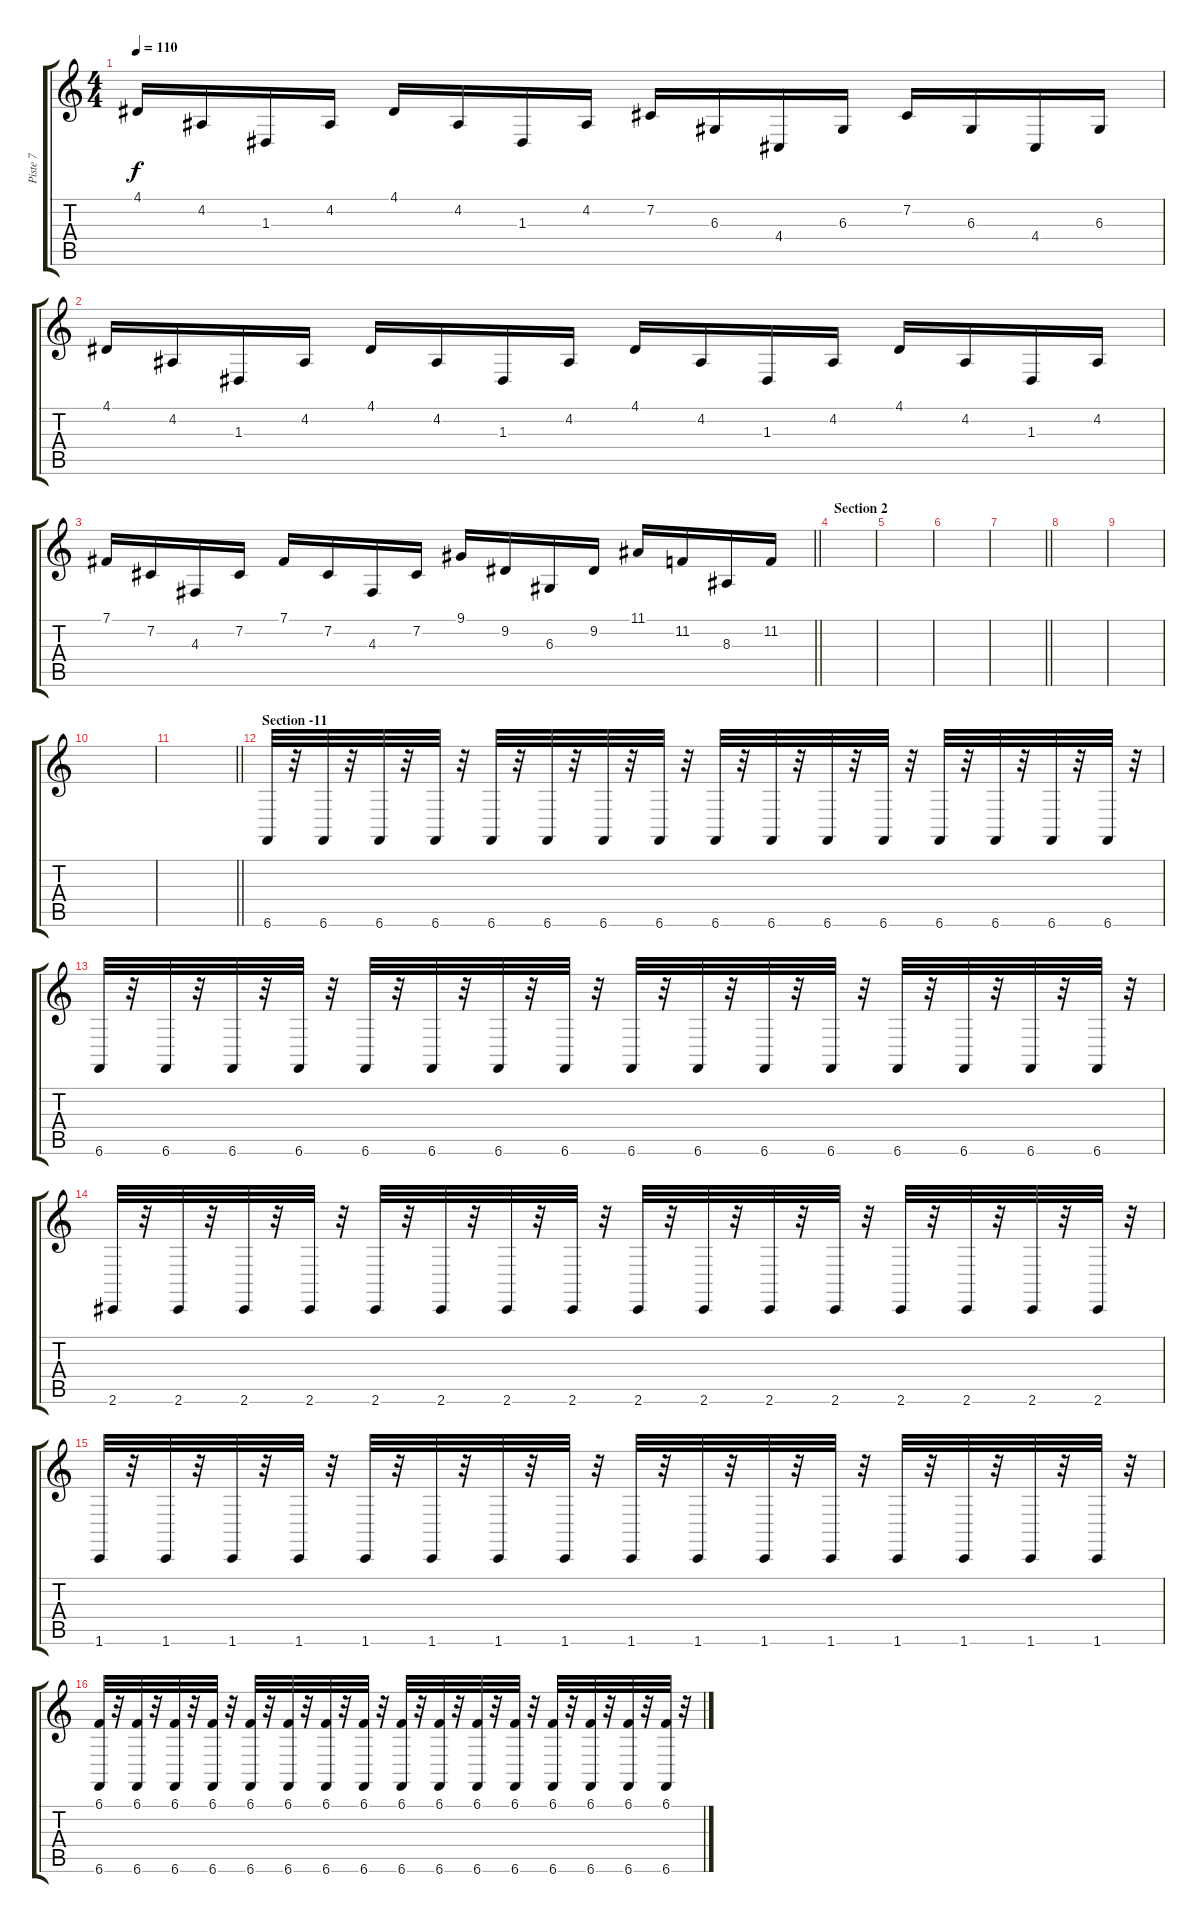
\track ("Piste 7" "Piste 7") {instrument lead2sawtooth}
\staff {score tabs}
\tuning (B3 Gb3 D3 A2 E2 B1) {hide}
\ts (4 4)
\tempo 110
\clef g2
\ks c
4.1.16{dy f} 4.2.16 1.3.16 4.2.16 4.1.16 4.2.16 1.3.16 4.2.16 7.2.16 6.3.16 4.4.16 6.3.16 7.2.16 6.3.16 4.4.16 6.3.16 |
4.1.16 4.2.16 1.3.16 4.2.16 4.1.16 4.2.16 1.3.16 4.2.16 4.1.16 4.2.16 1.3.16 4.2.16 4.1.16 4.2.16 1.3.16 4.2.16 |
\barLineRight lightlight
7.1.16 7.2.16 4.3.16 7.2.16 7.1.16 7.2.16 4.3.16 7.2.16 9.1.16 9.2.16 6.3.16 9.2.16 11.1.16 11.2.16 8.3.16 11.2.16 |
\section ("" "Section 2")
|
|
|
\barLineRight lightlight
|
|
|
|
\barLineRight lightlight
|
\section ("" "Section -11")
6.6.32 r.32 6.6.32 r.32 6.6.32 r.32 6.6.32 r.32 6.6.32 r.32 6.6.32 r.32 6.6.32 r.32 6.6.32 r.32 6.6.32 r.32 6.6.32 r.32 6.6.32 r.32 6.6.32 r.32 6.6.32 r.32 6.6.32 r.32 6.6.32 r.32 6.6.32 r.32 |
6.6.32 r.32 6.6.32 r.32 6.6.32 r.32 6.6.32 r.32 6.6.32 r.32 6.6.32 r.32 6.6.32 r.32 6.6.32 r.32 6.6.32 r.32 6.6.32 r.32 6.6.32 r.32 6.6.32 r.32 6.6.32 r.32 6.6.32 r.32 6.6.32 r.32 6.6.32 r.32 |
2.6.32 r.32 2.6.32 r.32 2.6.32 r.32 2.6.32 r.32 2.6.32 r.32 2.6.32 r.32 2.6.32 r.32 2.6.32 r.32 2.6.32 r.32 2.6.32 r.32 2.6.32 r.32 2.6.32 r.32 2.6.32 r.32 2.6.32 r.32 2.6.32 r.32 2.6.32 r.32 |
1.6.32 r.32 1.6.32 r.32 1.6.32 r.32 1.6.32 r.32 1.6.32 r.32 1.6.32 r.32 1.6.32 r.32 1.6.32 r.32 1.6.32 r.32 1.6.32 r.32 1.6.32 r.32 1.6.32 r.32 1.6.32 r.32 1.6.32 r.32 1.6.32 r.32 1.6.32 r.32 |
(6.1 6.6).32 r.32 (6.1 6.6).32 r.32 (6.1 6.6).32 r.32 (6.1 6.6).32 r.32 (6.1 6.6).32 r.32 (6.1 6.6).32 r.32 (6.1 6.6).32 r.32 (6.1 6.6).32 r.32 (6.1 6.6).32 r.32 (6.1 6.6).32 r.32 (6.1 6.6).32 r.32 (6.1 6.6).32 r.32 (6.1 6.6).32 r.32 (6.1 6.6).32 r.32 (6.1 6.6).32 r.32 (6.1 6.6).32 r.32
